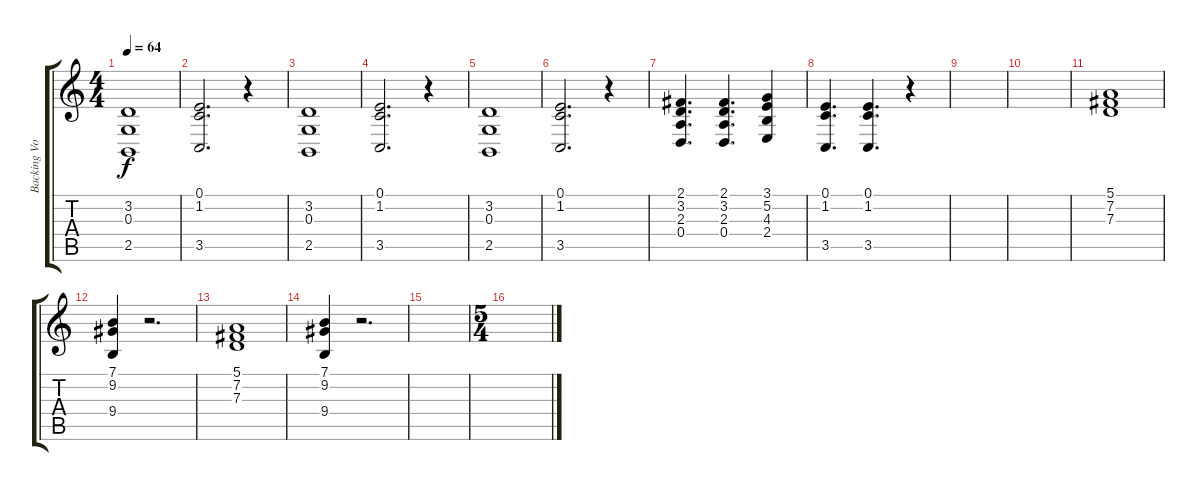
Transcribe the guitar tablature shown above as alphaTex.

\track ("Backing Vocals" "Backing Vo") {instrument choiraahs}
\staff {score tabs}
\tuning (E4 B3 G3 D3 A2 E2) {hide}
\ts (4 4)
\tempo 64
\clef g2
\ks c
(3.2 0.3 2.5).1{dy f instrument choiraahs} |
(0.1 1.2 3.5).2{d} r.4 |
(3.2 0.3 2.5).1 |
(0.1 1.2 3.5).2{d} r.4 |
(3.2 0.3 2.5).1 |
(0.1 1.2 3.5).2{d} r.4 |
(2.1 3.2 2.3 0.4).4{d} (2.1 3.2 2.3 0.4).4{d} (3.1 5.2 4.3 2.4).4 |
(0.1 1.2 3.5).4{d} (0.1 1.2 3.5).4{d} r.4 |
|
|
(5.1 7.2 7.3).1 |
(7.1 9.2 9.4).4 r.2{d} |
(5.1 7.2 7.3).1 |
(7.1 9.2 9.4).4 r.2{d} |
|
\ts (5 4)
